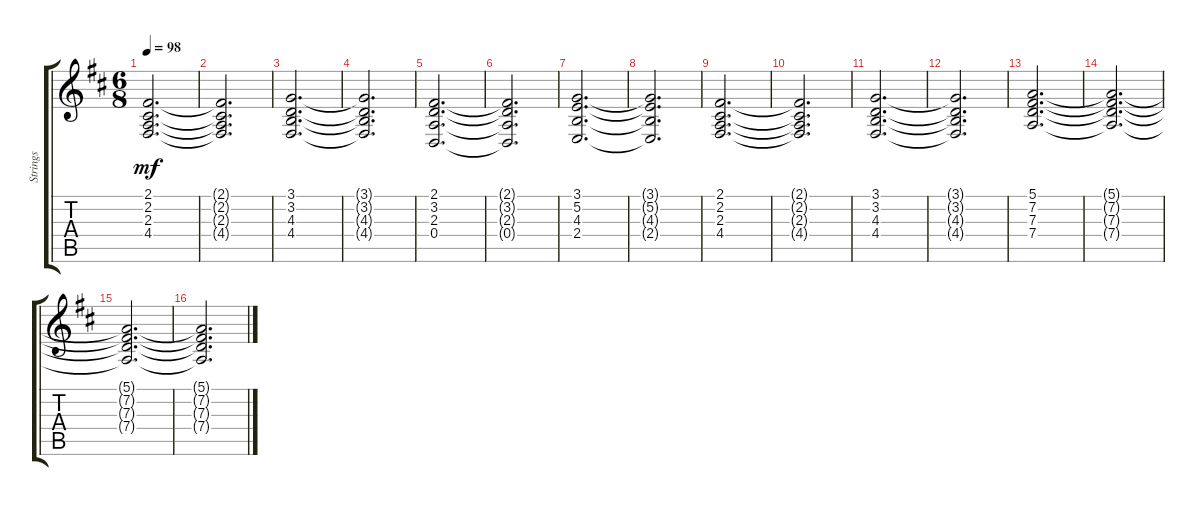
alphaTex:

\track ("Strings" "Strings") {instrument stringensemble2}
\staff {score tabs}
\tuning (E4 B3 G3 D3 A2 E2) {hide}
\ts (6 8)
\tempo 98
\clef g2
\ks d
(2.1 2.2 2.3 4.4).2{d dy mf} |
(2.1{t} 2.2{t} 2.3{t} 4.4{t}).2{d} |
(3.1 3.2 4.3 4.4).2{d} |
(3.1{t} 3.2{t} 4.3{t} 4.4{t}).2{d} |
(2.1 3.2 2.3 0.4).2{d} |
(2.1{t} 3.2{t} 2.3{t} 0.4{t}).2{d} |
(3.1 5.2 4.3 2.4).2{d} |
(3.1{t} 5.2{t} 4.3{t} 2.4{t}).2{d} |
(2.1 2.2 2.3 4.4).2{d} |
(2.1{t} 2.2{t} 2.3{t} 4.4{t}).2{d} |
(3.1 3.2 4.3 4.4).2{d} |
(3.1{t} 3.2{t} 4.3{t} 4.4{t}).2{d} |
(5.1 7.2 7.3 7.4).2{d} |
(5.1{t} 7.2{t} 7.3{t} 7.4{t}).2{d} |
(5.1{t} 7.2{t} 7.3{t} 7.4{t}).2{d} |
(5.1{t} 7.2{t} 7.3{t} 7.4{t}).2{d}
